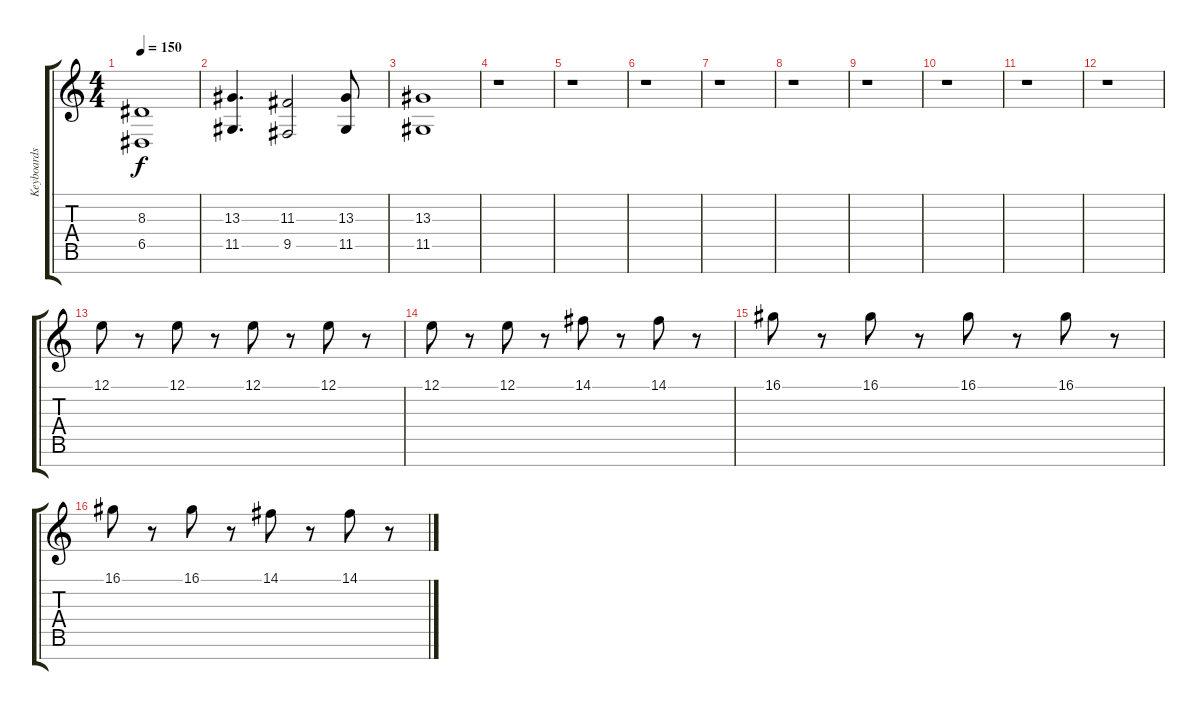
\track ("Keyboards" "Keyboards") {instrument synthstrings1}
\staff {score tabs}
\tuning (E4 B3 G3 D3 A2 E2 B1) {hide}
\ts (4 4)
\tempo 150
\clef g2
\ks c
(8.3 6.5).1{dy f} |
(13.3 11.5).4{d} (11.3 9.5).2 (13.3 11.5).8 |
(13.3 11.5).1 |
r.1 |
r.1 |
r.1 |
r.1 |
r.1 |
r.1 |
r.1 |
r.1 |
r.1 |
12.1.8 r.8 12.1.8 r.8 12.1.8 r.8 12.1.8 r.8 |
12.1.8 r.8 12.1.8 r.8 14.1.8 r.8 14.1.8 r.8 |
16.1.8 r.8 16.1.8 r.8 16.1.8 r.8 16.1.8 r.8 |
16.1.8 r.8 16.1.8 r.8 14.1.8 r.8 14.1.8 r.8
